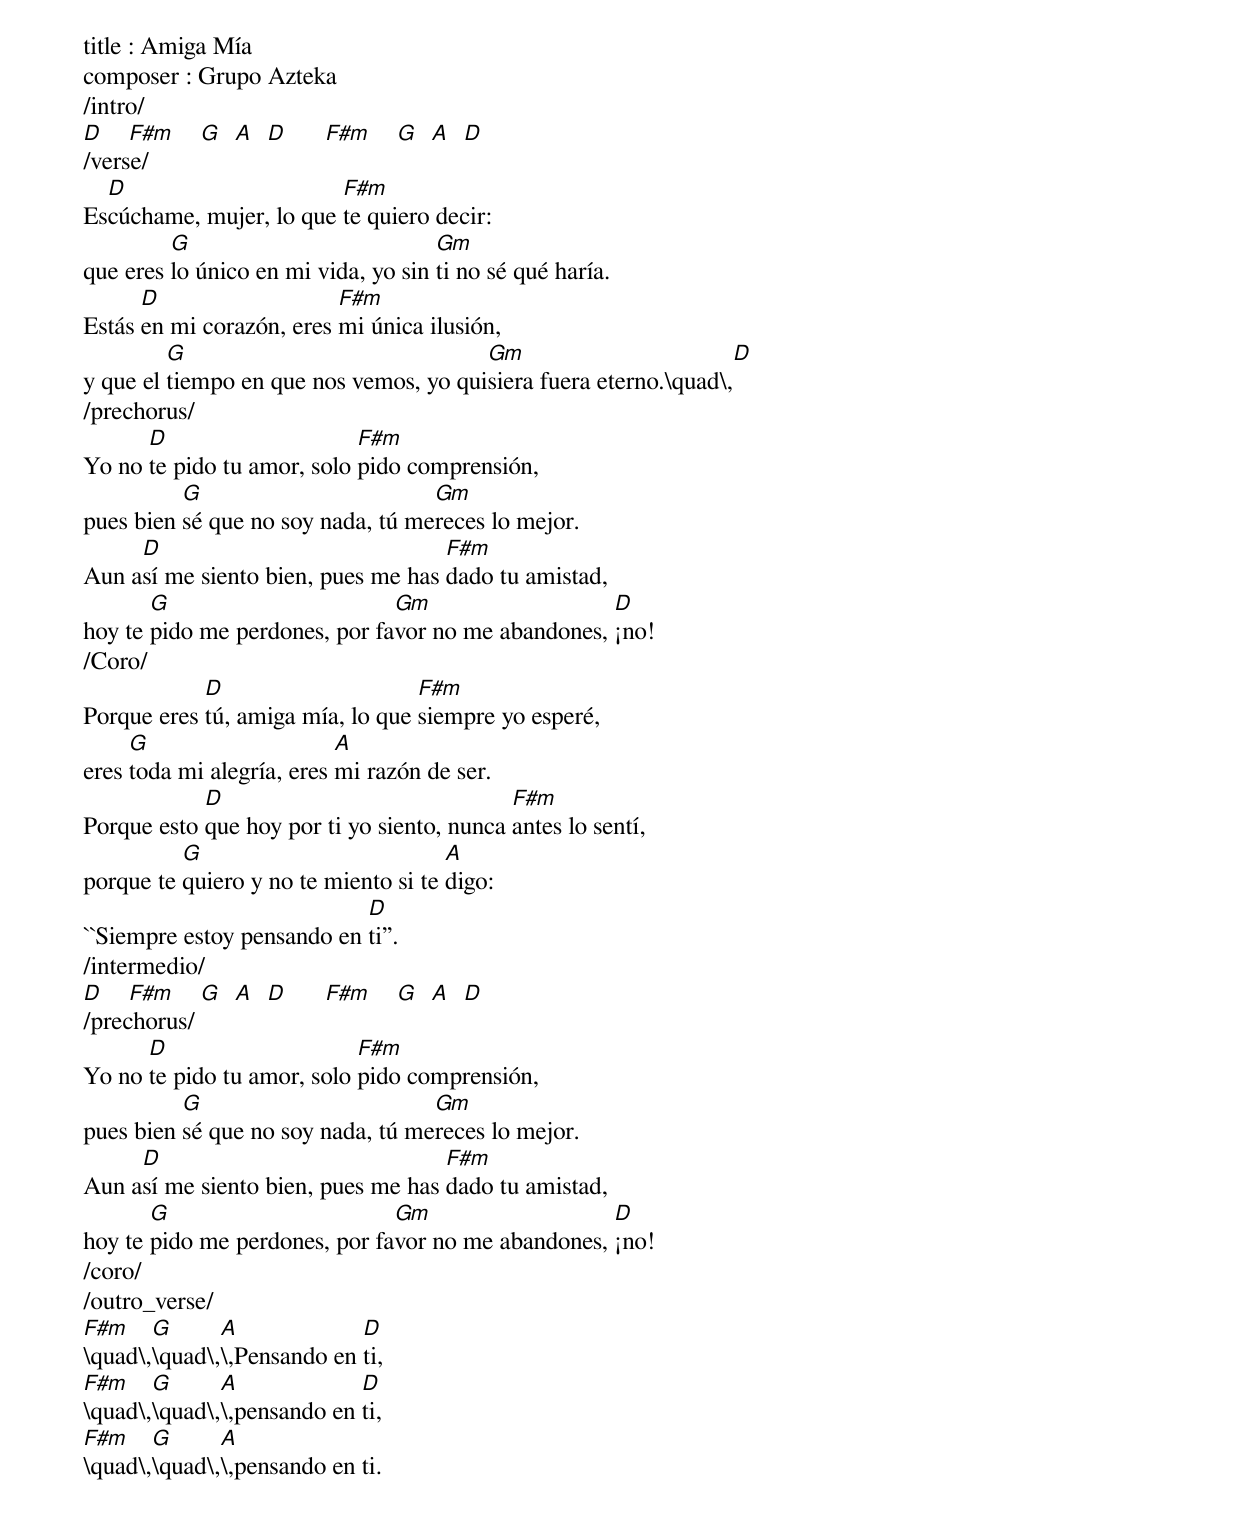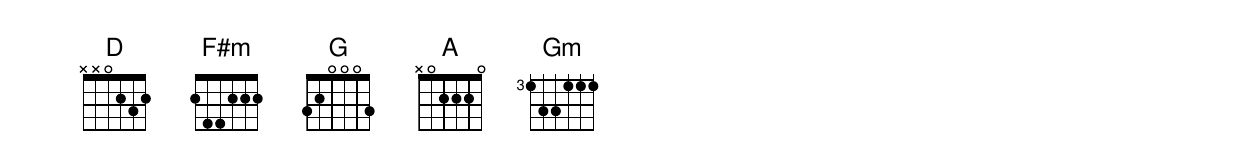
title : Amiga Mía
composer : Grupo Azteka
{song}
/intro/
[D]    [F#m]    [G]  [A]  [D]      [F#m]    [G]  [A]  [D]
/verse/
Es[D]cúchame, mujer, lo que [F#m]te quiero decir:
que eres [G]lo único en mi vida, yo sin [Gm]ti no sé qué haría.
Estás [D]en mi corazón, eres [F#m]mi única ilusión,
y que el [G]tiempo en que nos vemos, yo qui[Gm]siera fuera eterno.\quad\,[D]
/prechorus/
Yo no [D]te pido tu amor, solo [F#m]pido comprensión,
pues bien [G]sé que no soy nada, tú me[Gm]reces lo mejor.
Aun a[D]sí me siento bien, pues me has [F#m]dado tu amistad,
hoy te [G]pido me perdones, por fa[Gm]vor no me abandones, [D]¡no!
/Coro/
Porque eres [D]tú, amiga mía, lo que [F#m]siempre yo esperé,
eres [G]toda mi alegría, eres [A]mi razón de ser.
Porque esto [D]que hoy por ti yo siento, nunca [F#m]antes lo sentí,
porque te [G]quiero y no te miento si te [A]digo:
``Siempre estoy pensando en [D]ti''.
/intermedio/
[D]    [F#m]    [G]  [A]  [D]      [F#m]    [G]  [A]  [D]
/prechorus/
Yo no [D]te pido tu amor, solo [F#m]pido comprensión,
pues bien [G]sé que no soy nada, tú me[Gm]reces lo mejor.
Aun a[D]sí me siento bien, pues me has [F#m]dado tu amistad,
hoy te [G]pido me perdones, por fa[Gm]vor no me abandones, [D]¡no!
/coro/
/outro_verse/
[F#m]\quad\,[G]\quad\,[A]\,Pensando en [D]ti,
[F#m]\quad\,[G]\quad\,[A]\,pensando en [D]ti,
[F#m]\quad\,[G]\quad\,[A]\,pensando en ti.
